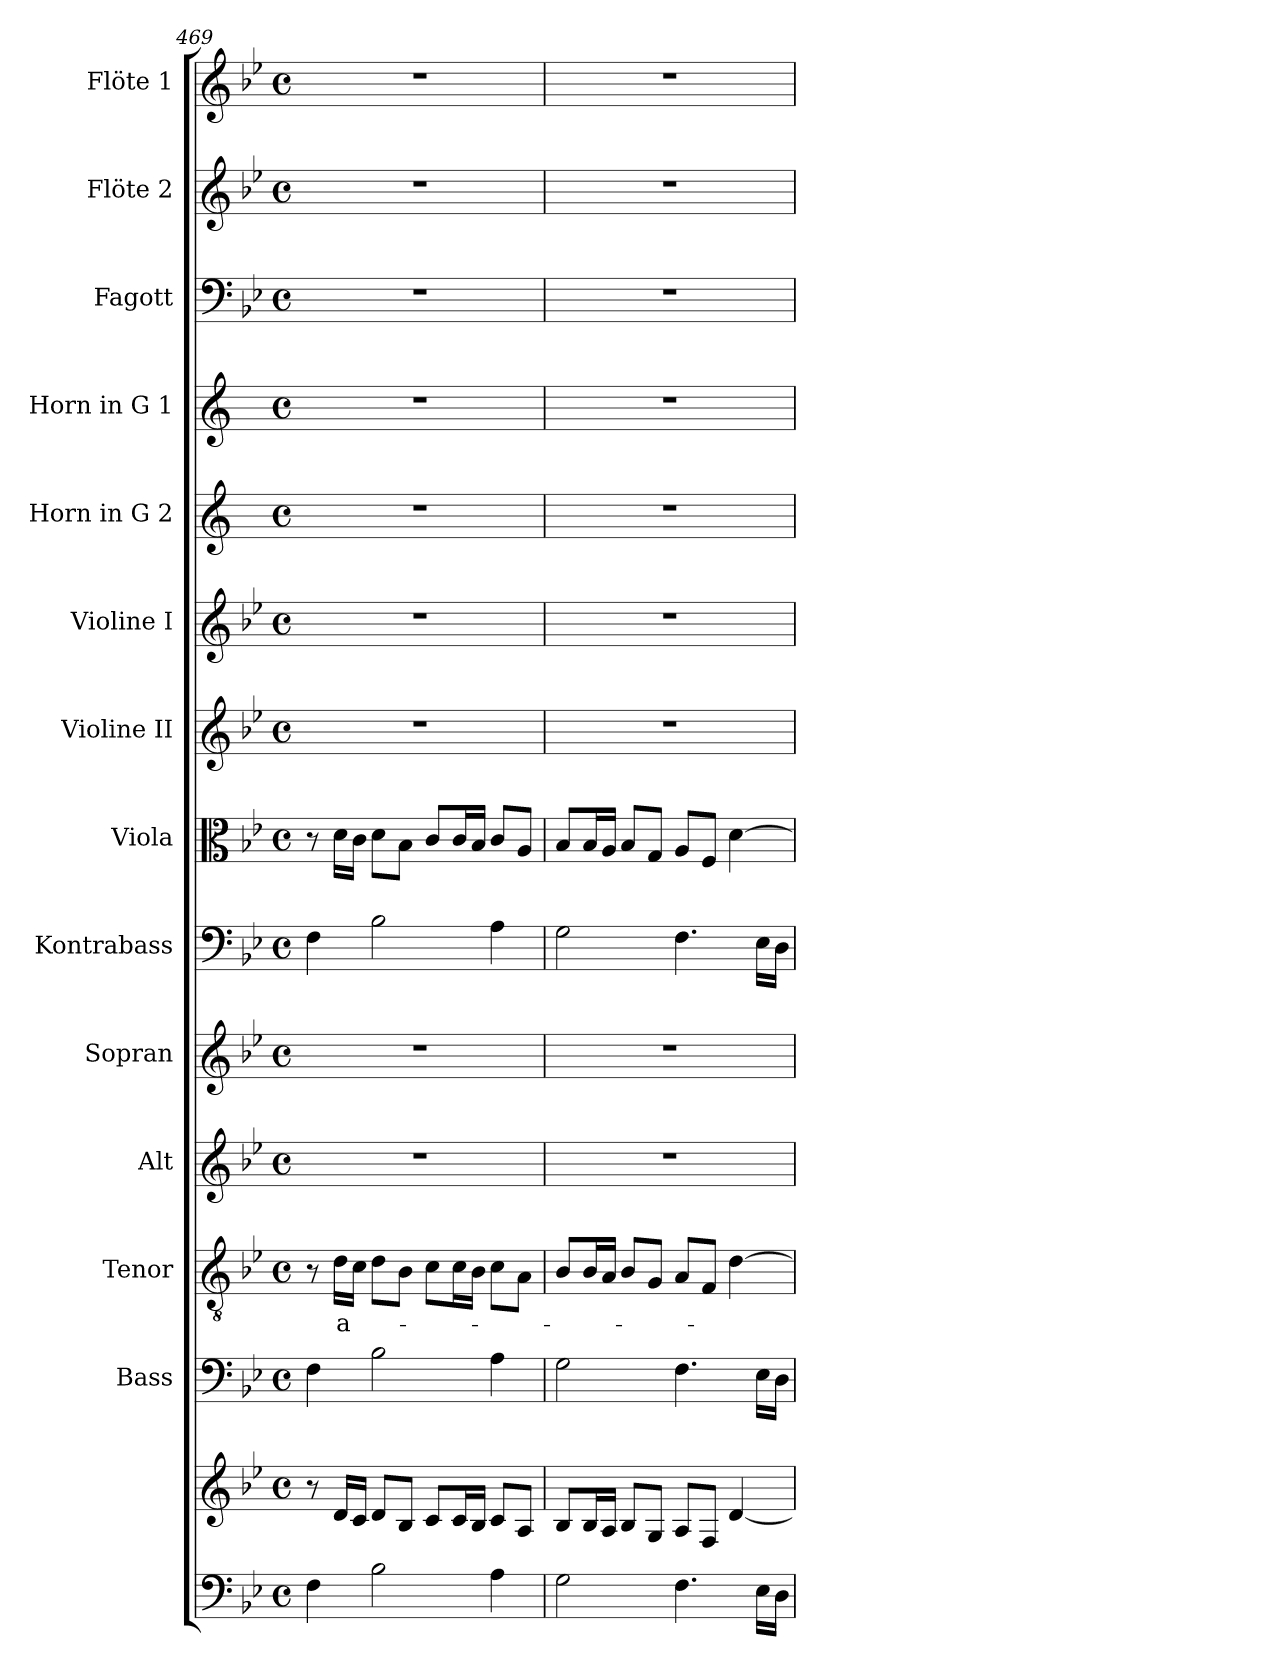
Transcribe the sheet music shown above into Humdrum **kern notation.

**kern	**kern	**kern	**kern	**text	**kern	**kern	**kern	**kern	**kern	**kern	**kern	**kern	**kern	**kern	**kern
*part14	*part14	*part13	*part12	*part12	*part11	*part10	*part9	*part8	*part7	*part6	*part5	*part4	*part3	*part2	*part1
*staff15	*staff14	*staff13	*staff12	*staff12	*staff11	*staff10	*staff9	*staff8	*staff7	*staff6	*staff5	*staff4	*staff3	*staff2	*staff1
*	*	*I"Bass	*I"Tenor	*	*I"Alt	*I"Sopran	*I"Kontrabass	*I"Viola	*I"Violine II	*I"Violine I	*I"Horn in G 2	*I"Horn in G 1	*I"Fagott	*I"Flöte 2	*I"Flöte 1
*	*	*I'B.	*I'T.	*	*I'A.	*I'S.	*I'Kb.	*I'Vla.	*I'Vl. II	*I'Vl. I	*	*	*I'Fg.	*I'Fl. 2	*I'Fl. 1
*clefF4	*clefG2	*clefF4	*clefGv2	*	*clefG2	*clefG2	*clefF4	*clefC3	*clefG2	*clefG2	*clefG2	*clefG2	*clefF4	*clefG2	*clefG2
*	*	*	*	*	*	*	*ITrd7c12	*	*	*	*ITrd1c2	*ITrd1c2	*	*	*
*k[b-e-]	*k[b-e-]	*k[b-e-]	*k[b-e-]	*	*k[b-e-]	*k[b-e-]	*k[b-e-]	*k[b-e-]	*k[b-e-]	*k[b-e-]	*k[b-e-]	*k[b-e-]	*k[b-e-]	*k[b-e-]	*k[b-e-]
*B-:	*B-:	*B-:	*B-:	*	*B-:	*B-:	*B-:	*B-:	*B-:	*B-:	*B-:	*B-:	*B-:	*B-:	*B-:
*M4/4	*M4/4	*M4/4	*M4/4	*	*M4/4	*M4/4	*M4/4	*M4/4	*M4/4	*M4/4	*M4/4	*M4/4	*M4/4	*M4/4	*M4/4
*met(c)	*met(c)	*met(c)	*met(c)	*	*met(c)	*met(c)	*met(c)	*met(c)	*met(c)	*met(c)	*met(c)	*met(c)	*met(c)	*met(c)	*met(c)
=469	=469	=469	=469	=469	=469	=469	=469	=469	=469	=469	=469	=469	=469	=469	=469
4F\	8r	4F\	8r	.	1r	1r	4FF\	8r	1r	1r	1r	1r	1r	1r	1r
!	!	!	!	!LO:LY:b	!	!	!	!	!	!	!	!	!	!	!
.	16d/LL	.	16d\LL	a-	.	.	.	16d\LL	.	.	.	.	.	.	.
.	16c/JJ	.	16c\JJ	.	.	.	.	16c\JJ	.	.	.	.	.	.	.
2B-\	8d/L	2B-\	8d\L	.	.	.	2BB-\	8d\L	.	.	.	.	.	.	.
.	8B-/J	.	8B-\J	.	.	.	.	8B-\J	.	.	.	.	.	.	.
.	8c/L	.	8c\L	.	.	.	.	8c/L	.	.	.	.	.	.	.
.	16c/L	.	16c\L	.	.	.	.	16c/L	.	.	.	.	.	.	.
.	16B-/JJ	.	16B-\JJ	.	.	.	.	16B-/JJ	.	.	.	.	.	.	.
4A\	8c/L	4A\	8c\L	.	.	.	4AA\	8c/L	.	.	.	.	.	.	.
.	8A/J	.	8A\J	.	.	.	.	8A/J	.	.	.	.	.	.	.
!!LO:PB:g=z
=470	=470	=470	=470	=470	=470	=470	=470	=470	=470	=470	=470	=470	=470	=470	=470
2G\	8B-/L	2G\	8B-/L	.	1r	1r	2GG\	8B-/L	1r	1r	1r	1r	1r	1r	1r
.	16B-/L	.	16B-/L	.	.	.	.	16B-/L	.	.	.	.	.	.	.
.	16A/JJ	.	16A/JJ	.	.	.	.	16A/JJ	.	.	.	.	.	.	.
.	8B-/L	.	8B-/L	.	.	.	.	8B-/L	.	.	.	.	.	.	.
.	8G/J	.	8G/J	.	.	.	.	8G/J	.	.	.	.	.	.	.
4.F\	8A/L	4.F\	8A/L	.	.	.	4.FF\	8A/L	.	.	.	.	.	.	.
.	8F/J	.	8F/J	.	.	.	.	8F/J	.	.	.	.	.	.	.
.	[4d/	.	[4d\	.	.	.	.	[4d\	.	.	.	.	.	.	.
16E-\LL	.	16E-\LL	.	.	.	.	16EE-\LL	.	.	.	.	.	.	.	.
16D\JJ	.	16D\JJ	.	.	.	.	16DD\JJ	.	.	.	.	.	.	.	.
=	=	=	=	=	=	=	=	=	=	=	=	=	=	=	=
*-	*-	*-	*-	*-	*-	*-	*-	*-	*-	*-	*-	*-	*-	*-	*-
